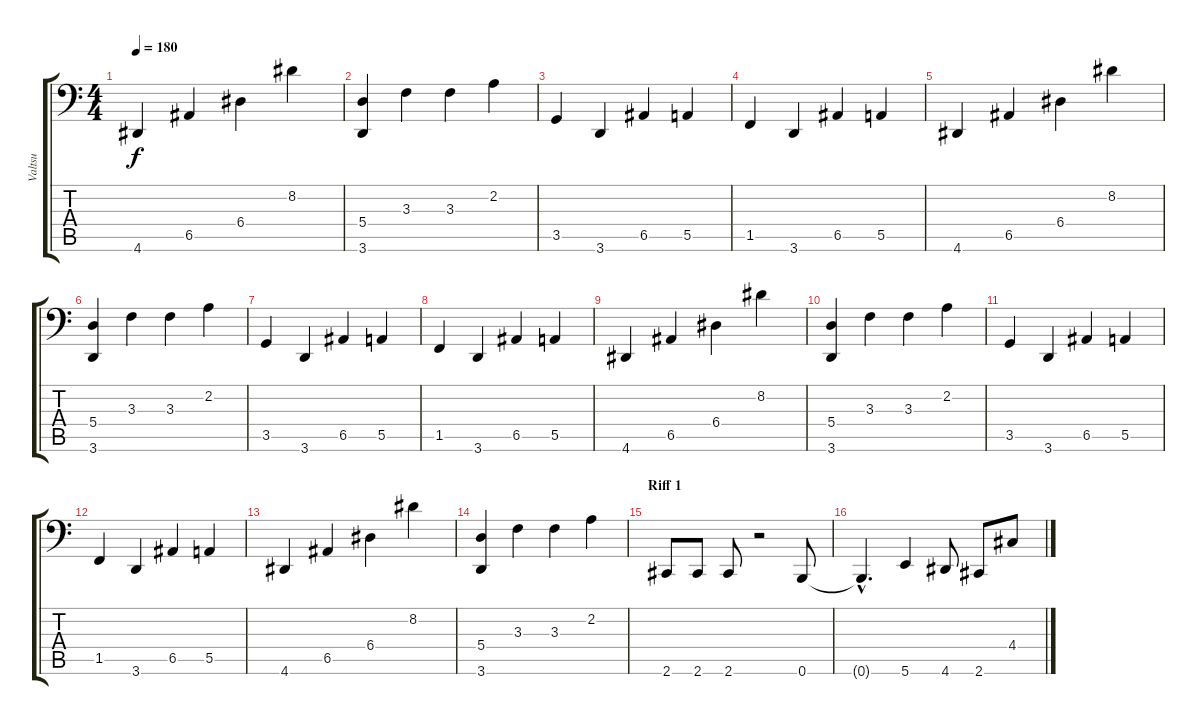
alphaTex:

\track ("Valtsu" "Valtsu") {instrument electricbasspick}
\staff {score tabs}
\tuning (C3 G2 D2 A1 E1 B0) {hide}
\ts (4 4)
\tempo 180
\clef f4
\ks c
4.6.4{dy f} 6.5.4 6.4.4 8.2.4 |
(5.4 3.6).4 3.3.4 3.3.4 2.2.4 |
3.5.4 3.6.4 6.5.4 5.5.4 |
1.5.4 3.6.4 6.5.4 5.5.4 |
4.6.4 6.5.4 6.4.4 8.2.4 |
(5.4 3.6).4 3.3.4 3.3.4 2.2.4 |
3.5.4 3.6.4 6.5.4 5.5.4 |
1.5.4 3.6.4 6.5.4 5.5.4 |
4.6.4 6.5.4 6.4.4 8.2.4 |
(5.4 3.6).4 3.3.4 3.3.4 2.2.4 |
3.5.4 3.6.4 6.5.4 5.5.4 |
1.5.4 3.6.4 6.5.4 5.5.4 |
4.6.4 6.5.4 6.4.4 8.2.4 |
(5.4 3.6).4 3.3.4 3.3.4 2.2.4 |
\section ("" "Riff 1")
2.6.8 2.6.8 2.6.8 r.2 0.6.8 |
0.6{hac t}.4{d} 5.6.4 4.6.8 2.6.8 4.4.8
